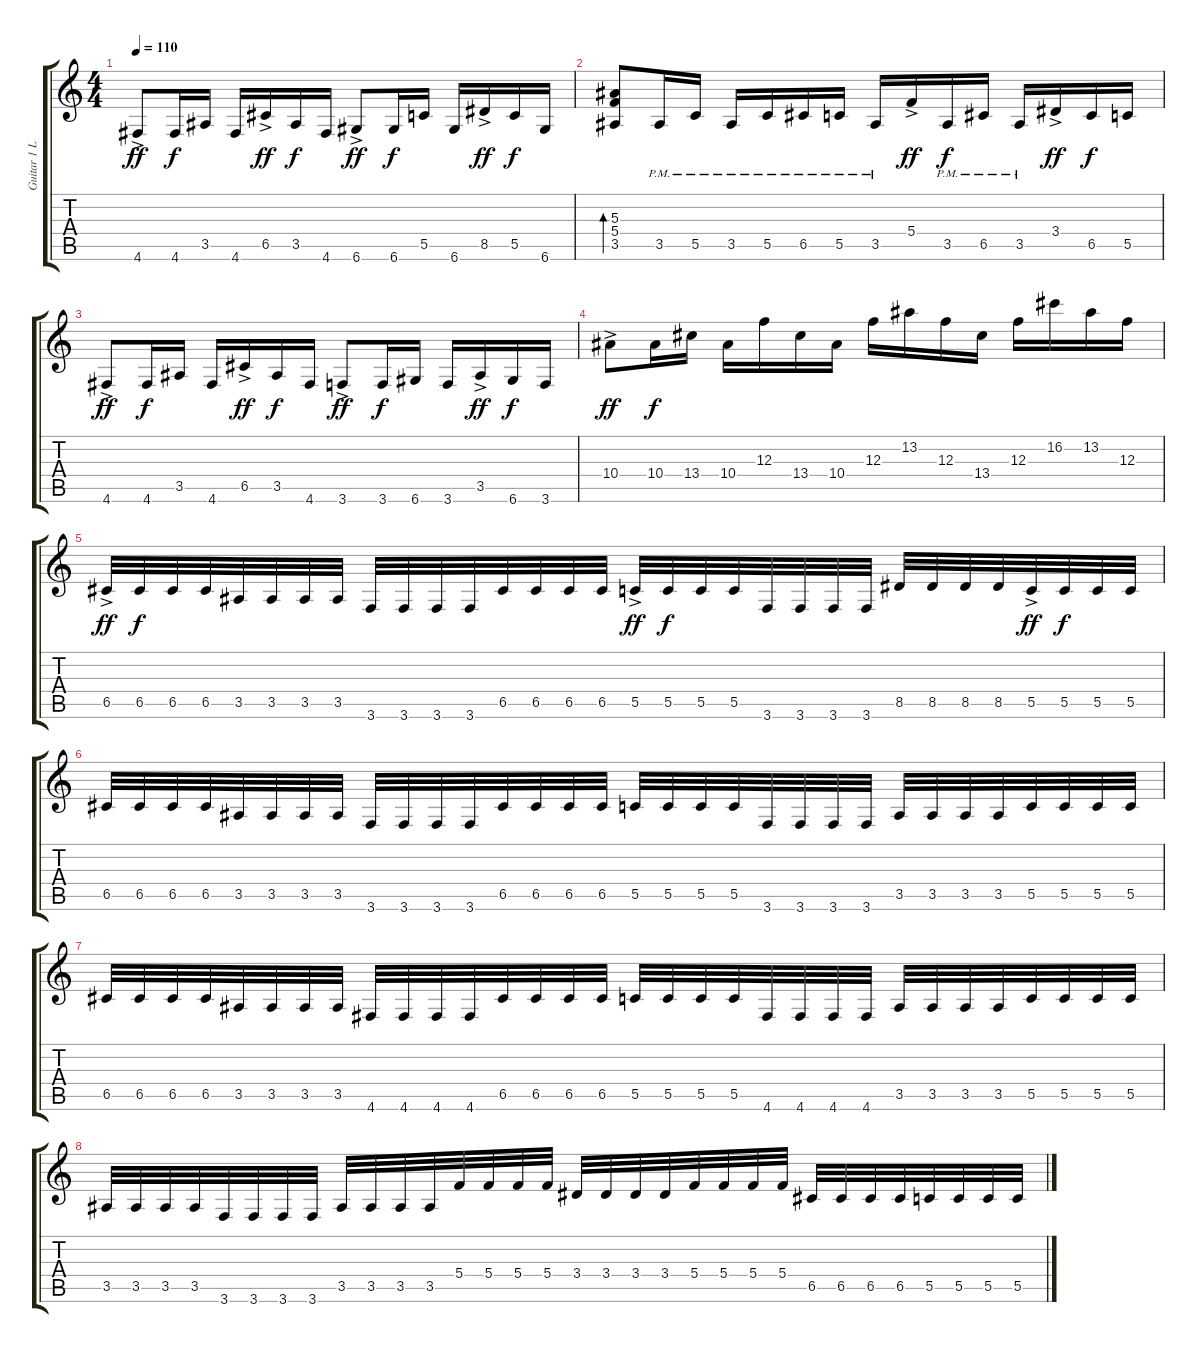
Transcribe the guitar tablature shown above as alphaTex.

\track ("Guitar 1 Lead" "Guitar 1 L") {instrument distortionguitar}
\staff {score tabs}
\tuning (D4 A3 F3 C3 G2 D2) {hide}
\ts (4 4)
\tempo 110
\clef g2
\ks c
4.6{ac}.8{dy ff} 4.6.16{dy f} 3.5.16 4.6.16 6.5{ac}.16{dy ff} 3.5.16{dy f} 4.6.16 6.6{ac}.8{dy ff} 6.6.16{dy f} 5.5.16 6.6.16 8.5{ac}.16{dy ff} 5.5.16{dy f} 6.6.16 |
(5.3 5.4 3.5).8{bd 60} 3.5{pm}.16 5.5{pm}.16 3.5{pm}.16 5.5{pm}.16 6.5{pm}.16 5.5{pm}.16 3.5{pm}.16 5.4{ac}.16{dy ff} 3.5{pm}.16{dy f} 6.5{pm}.16 3.5{pm}.16 3.4{ac}.16{dy ff} 6.5.16{dy f} 5.5.16 |
4.6{ac}.8{dy ff} 4.6.16{dy f} 3.5.16 4.6.16 6.5{ac}.16{dy ff} 3.5.16{dy f} 4.6.16 3.6{ac}.8{dy ff} 3.6.16{dy f} 6.6.16 3.6.16 3.5{ac}.16{dy ff} 6.6.16{dy f} 3.6.16 |
10.4{ac}.8{dy ff} 10.4.16{dy f} 13.4.16 10.4.16 12.3.16 13.4.16 10.4.16 12.3.16 13.2.16 12.3.16 13.4.16 12.3.16 16.2.16 13.2.16 12.3.16 |
6.5{ac}.32{dy ff} 6.5.32{dy f} 6.5.32 6.5.32 3.5.32 3.5.32 3.5.32 3.5.32 3.6.32 3.6.32 3.6.32 3.6.32 6.5.32 6.5.32 6.5.32 6.5.32 5.5{ac}.32{dy ff} 5.5.32{dy f} 5.5.32 5.5.32 3.6.32 3.6.32 3.6.32 3.6.32 8.5.32 8.5.32 8.5.32 8.5.32 5.5{ac}.32{dy ff} 5.5.32{dy f} 5.5.32 5.5.32 |
6.5.32 6.5.32 6.5.32 6.5.32 3.5.32 3.5.32 3.5.32 3.5.32 3.6.32 3.6.32 3.6.32 3.6.32 6.5.32 6.5.32 6.5.32 6.5.32 5.5.32 5.5.32 5.5.32 5.5.32 3.6.32 3.6.32 3.6.32 3.6.32 3.5.32 3.5.32 3.5.32 3.5.32 5.5.32 5.5.32 5.5.32 5.5.32 |
6.5.32 6.5.32 6.5.32 6.5.32 3.5.32 3.5.32 3.5.32 3.5.32 4.6.32 4.6.32 4.6.32 4.6.32 6.5.32 6.5.32 6.5.32 6.5.32 5.5.32 5.5.32 5.5.32 5.5.32 4.6.32 4.6.32 4.6.32 4.6.32 3.5.32 3.5.32 3.5.32 3.5.32 5.5.32 5.5.32 5.5.32 5.5.32 |
3.5.32 3.5.32 3.5.32 3.5.32 3.6.32 3.6.32 3.6.32 3.6.32 3.5.32 3.5.32 3.5.32 3.5.32 5.4.32 5.4.32 5.4.32 5.4.32 3.4.32 3.4.32 3.4.32 3.4.32 5.4.32 5.4.32 5.4.32 5.4.32 6.5.32 6.5.32 6.5.32 6.5.32 5.5.32 5.5.32 5.5.32 5.5.32
